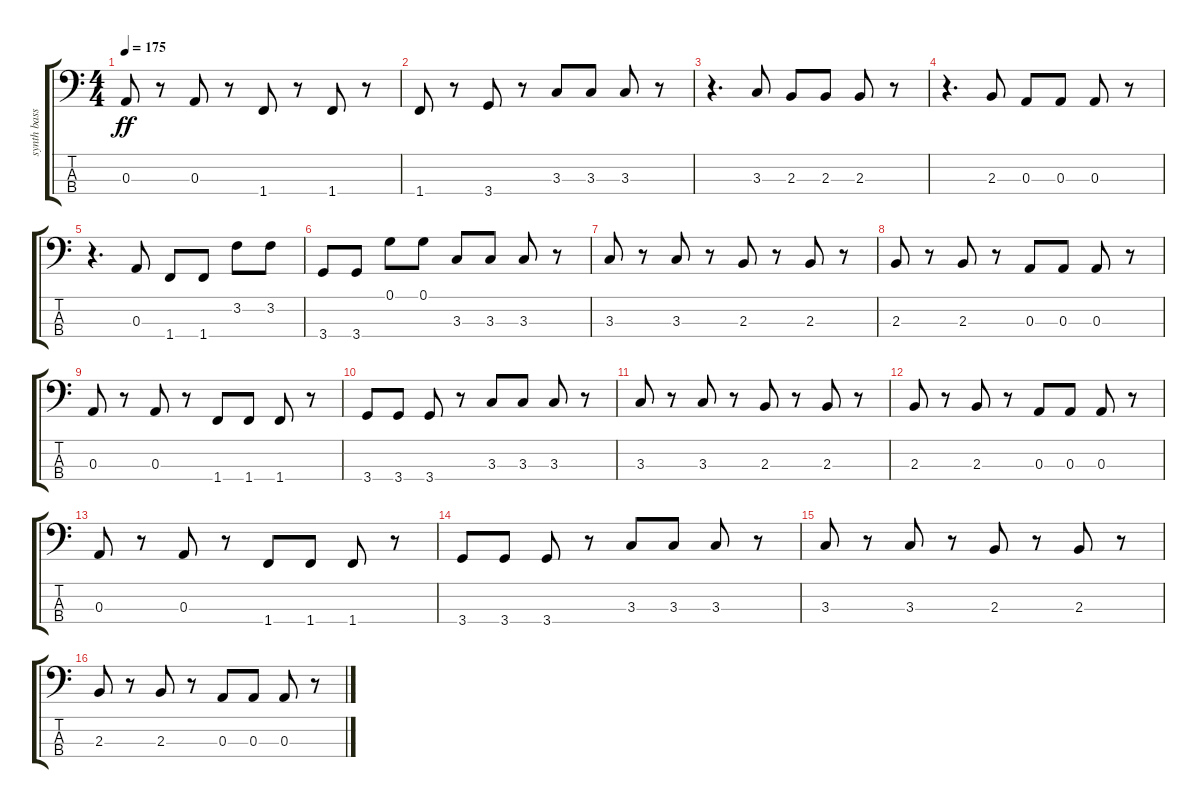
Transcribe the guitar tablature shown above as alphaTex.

\track ("synth bass" "synth bass") {instrument synthbass1}
\staff {score tabs}
\tuning (G2 D2 A1 E1) {hide}
\ts (4 4)
\tempo 175
\clef f4
\ks c
0.3.8{dy ff} r.8 0.3.8 r.8 1.4.8 r.8 1.4.8 r.8 |
1.4.8 r.8 3.4.8 r.8 3.3.8 3.3.8 3.3.8 r.8 |
r.4{d} 3.3.8 2.3.8 2.3.8 2.3.8 r.8 |
r.4{d} 2.3.8 0.3.8 0.3.8 0.3.8 r.8 |
r.4{d} 0.3.8 1.4.8 1.4.8 3.2.8 3.2.8 |
3.4.8 3.4.8 0.1.8 0.1.8 3.3.8 3.3.8 3.3.8 r.8 |
3.3.8 r.8 3.3.8 r.8 2.3.8 r.8 2.3.8 r.8 |
2.3.8 r.8 2.3.8 r.8 0.3.8 0.3.8 0.3.8 r.8 |
0.3.8 r.8 0.3.8 r.8 1.4.8 1.4.8 1.4.8 r.8 |
3.4.8 3.4.8 3.4.8 r.8 3.3.8 3.3.8 3.3.8 r.8 |
3.3.8 r.8 3.3.8 r.8 2.3.8 r.8 2.3.8 r.8 |
2.3.8 r.8 2.3.8 r.8 0.3.8 0.3.8 0.3.8 r.8 |
0.3.8 r.8 0.3.8 r.8 1.4.8 1.4.8 1.4.8 r.8 |
3.4.8 3.4.8 3.4.8 r.8 3.3.8 3.3.8 3.3.8 r.8 |
3.3.8 r.8 3.3.8 r.8 2.3.8 r.8 2.3.8 r.8 |
2.3.8 r.8 2.3.8 r.8 0.3.8 0.3.8 0.3.8 r.8
